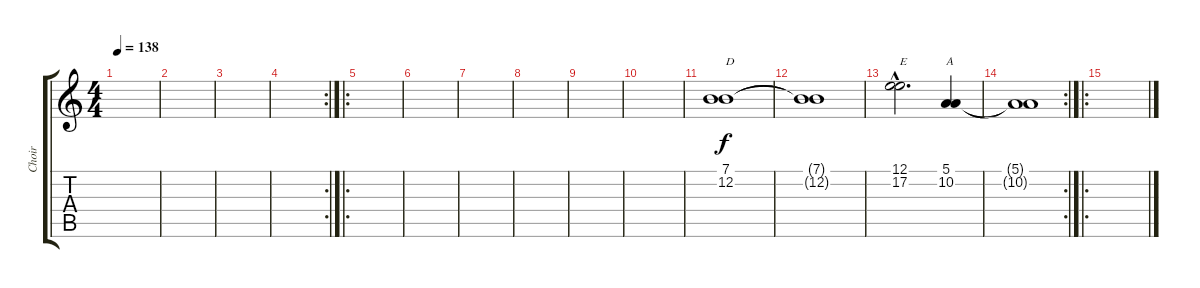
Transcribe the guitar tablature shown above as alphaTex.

\track ("Choir" "Choir") {instrument synthvoice}
\staff {score tabs}
\tuning (E4 B3 G3 D3 A2 E2) {hide}
\ts (4 4)
\tempo 138
\clef g2
\ks c
|
|
|
\rc 2
|
\ro
|
|
|
|
|
|
(7.1 12.2).1{txt "D"} |
(7.1{t} 12.2{t}).1 |
(12.1{hac} 17.2{hac}).2{d txt "E"} (5.1 10.2).4{txt "A"} |
\rc 2
(5.1{t} 10.2{t}).1 |
\ro
